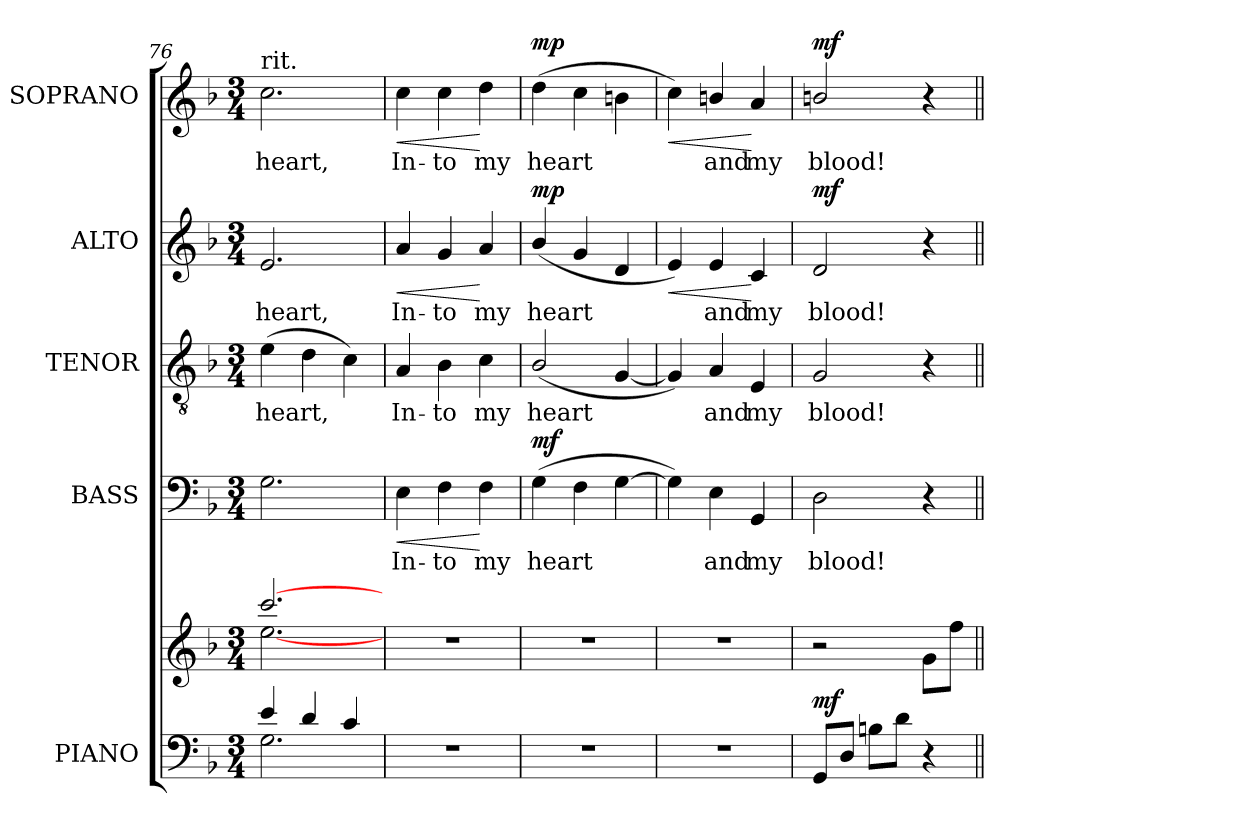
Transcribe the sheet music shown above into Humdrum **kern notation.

**kern	**kern	**dynam	**kern	**text	**dynam	**kern	**text	**kern	**text	**dynam	**kern	**text	**dynam
*part5	*part5	*part5	*part4	*part4	*part4	*part3	*part3	*part2	*part2	*part2	*part1	*part1	*part1
*staff6	*staff5	*staff5/6	*staff4	*staff4	*staff4	*staff3	*staff3	*staff2	*staff2	*staff2	*staff1	*staff1	*staff1
*I"PIANO	*	*	*I"BASS	*	*	*I"TENOR	*	*I"ALTO	*	*	*I"SOPRANO	*	*
*I'PNO.	*	*	*I'B.	*	*	*I'T.	*	*I'A.	*	*	*I'S.	*	*
*clefF4	*clefG2	*	*clefF4	*	*	*clefGv2	*	*clefG2	*	*	*clefG2	*	*
*	*	*	*	*	*	*ITrd7c12	*	*	*	*	*	*	*
*k[b-]	*k[b-]	*	*k[b-]	*	*	*k[b-]	*	*k[b-]	*	*	*k[b-]	*	*
*F:	*F:	*	*F:	*	*	*F:	*	*F:	*	*	*F:	*	*
*M3/4	*M3/4	*	*M3/4	*	*	*M3/4	*	*M3/4	*	*	*M3/4	*	*
=76	=76	=76	=76	=76	=76	=76	=76	=76	=76	=76	=76	=76	=76
*^	*^	*	*	*	*	*	*	*	*	*	*	*	*
!	!	!	!	!	!	!	!	!	!LO:LY:b:color=#000000	!	!	!	!	!	!
!	!	!	!	!	!	!	!	!	!	!	!LO:LY:b:color=#000000	!	!	!	!
!	!	!	!	!	!	!	!	!	!	!	!	!	!LO:TX:t=rit.	!	!
!	!	!	!	!	!	!	!	!	!	!	!	!	!	!LO:LY:b:color=#000000	!
4ei/	2.Gi\	[2.ccci/	[2.eei\	.	2.Gi\	.	.	(4Ei\	heart,	2.ei/	heart,	.	2.cci\	heart,	.
4di/	.	.	.	.	.	.	.	4Di\	.	.	.	.	.	.	.
4ci/	.	.	.	.	.	.	.	4Ci\)	.	.	.	.	.	.	.
*v	*v	*	*	*	*	*	*	*	*	*	*	*	*	*	*
*	*v	*v	*	*	*	*	*	*	*	*	*	*	*	*
=77	=77	=77	=77	=77	=77	=77	=77	=77	=77	=77	=77	=77	=77
!LO:N:vis=1	!LO:N:vis=1	!	!	!	!	!	!	!	!	!	!	!	!
!	!	!	!	!LO:LY:b:color=#000000	!LO:HP:b	!	!	!	!	!	!	!	!
!	!	!	!	!	!	!	!LO:LY:b:color=#000000	!	!	!	!	!	!
!	!	!	!	!	!	!	!	!	!LO:LY:b:color=#000000	!LO:HP:b	!	!	!
!	!	!	!	!	!	!	!	!	!	!	!	!LO:LY:b:color=#000000	!LO:HP:b
2.r	2.r	.	4Ei\	In-	<	4AAi/	In-	4ai/	In-	<	4cci\	In-	<
!	!	!	!	!LO:LY:b:color=#000000	!	!	!	!	!	!	!	!	!
!	!	!	!	!	!	!	!LO:LY:b:color=#000000	!	!	!	!	!	!
!	!	!	!	!	!	!	!	!	!LO:LY:b:color=#000000	!	!	!	!
!	!	!	!	!	!	!	!	!	!	!	!	!LO:LY:b:color=#000000	!
.	.	.	4Fi\	-to	.	4BB-i\	-to	4gi/	-to	.	4cci\	-to	.
!	!	!	!	!LO:LY:b:color=#000000	!	!	!	!	!	!	!	!	!
!	!	!	!	!	!	!	!LO:LY:b:color=#000000	!	!	!	!	!	!
!	!	!	!	!	!	!	!	!	!LO:LY:b:color=#000000	!	!	!	!
!	!	!	!	!	!	!	!	!	!	!	!	!LO:LY:b:color=#000000	!
.	.	.	4Fi\	my	[	4Ci\	my	4ai/	my	[	4ddi\	my	[
!!LO:LB:g=z
=78	=78	=78	=78	=78	=78	=78	=78	=78	=78	=78	=78	=78	=78
!LO:N:vis=1	!LO:N:vis=1	!	!	!	!	!	!	!	!	!	!	!	!
!	!	!	!	!LO:LY:b:color=#000000	!	!	!	!	!	!	!	!	!
!	!	!	!	!	!	!	!LO:LY:b:color=#000000	!	!	!	!	!	!
!	!	!	!	!	!	!	!	!	!LO:LY:b:color=#000000	!	!	!	!
!	!	!	!	!	!	!	!	!	!	!	!	!LO:LY:b:color=#000000	!
2.r	2.r	.	(4Gi\	heart	mf	(2BB-i/	heart	(4b-i/	heart	mp	(4ddi\	heart	mp
.	.	.	4Fi\	.	.	.	.	4gi/	.	.	4cci\	.	.
.	.	.	[4Gi\	.	.	[4GGi/	.	4di/	.	.	4bni\	.	.
=79	=79	=79	=79	=79	=79	=79	=79	=79	=79	=79	=79	=79	=79
!LO:N:vis=1	!LO:N:vis=1	!	!	!	!	!	!	!	!	!LO:HP:b	!	!	!LO:HP:b
2.r	2.r	.	4Gi\])	.	.	4GGi/])	.	4ei/)	.	<	4cci\)	.	<
!	!	!	!	!LO:LY:b:color=#000000	!	!	!	!	!	!	!	!	!
!	!	!	!	!	!	!	!LO:LY:b:color=#000000	!	!	!	!	!	!
!	!	!	!	!	!	!	!	!	!LO:LY:b:color=#000000	!	!	!	!
!	!	!	!	!	!	!	!	!	!	!	!	!LO:LY:b:color=#000000	!
.	.	.	4Ei\	and	.	4AAi/	and	4ei/	and	.	4bni/	and	.
!	!	!	!	!LO:LY:b:color=#000000	!	!	!	!	!	!	!	!	!
!	!	!	!	!	!	!	!LO:LY:b:color=#000000	!	!	!	!	!	!
!	!	!	!	!	!	!	!	!	!LO:LY:b:color=#000000	!	!	!	!
!	!	!	!	!	!	!	!	!	!	!	!	!LO:LY:b:color=#000000	!
.	.	.	4GGi/	my	.	4EEi/	my	4ci/	my	[	4ai/	my	[
=80	=80	=80	=80	=80	=80	=80	=80	=80	=80	=80	=80	=80	=80
!	!	!	!	!LO:LY:b:color=#000000	!	!	!	!	!	!	!	!	!
!	!	!	!	!	!	!	!LO:LY:b:color=#000000	!	!	!	!	!	!
!	!	!	!	!	!	!	!	!	!LO:LY:b:color=#000000	!	!	!	!
!	!	!	!	!	!	!	!	!	!	!	!	!LO:LY:b:color=#000000	!
8GGi/L	2r	mf	2Di\	blood!	.	2GGi/	blood!	2di/	blood!	mf	2bni/	blood!	mf
8Di/J	.	.	.	.	.	.	.	.	.	.	.	.	.
8Bni\L	.	.	.	.	.	.	.	.	.	.	.	.	.
8di\J	.	.	.	.	.	.	.	.	.	.	.	.	.
4r	8gi\L	.	4r	.	.	4r	.	4r	.	.	4r	.	.
.	8ffi\J	.	.	.	.	.	.	.	.	.	.	.	.
=||	=||	=||	=||	=||	=||	=||	=||	=||	=||	=||	=||	=||	=||
*-	*-	*-	*-	*-	*-	*-	*-	*-	*-	*-	*-	*-	*-
